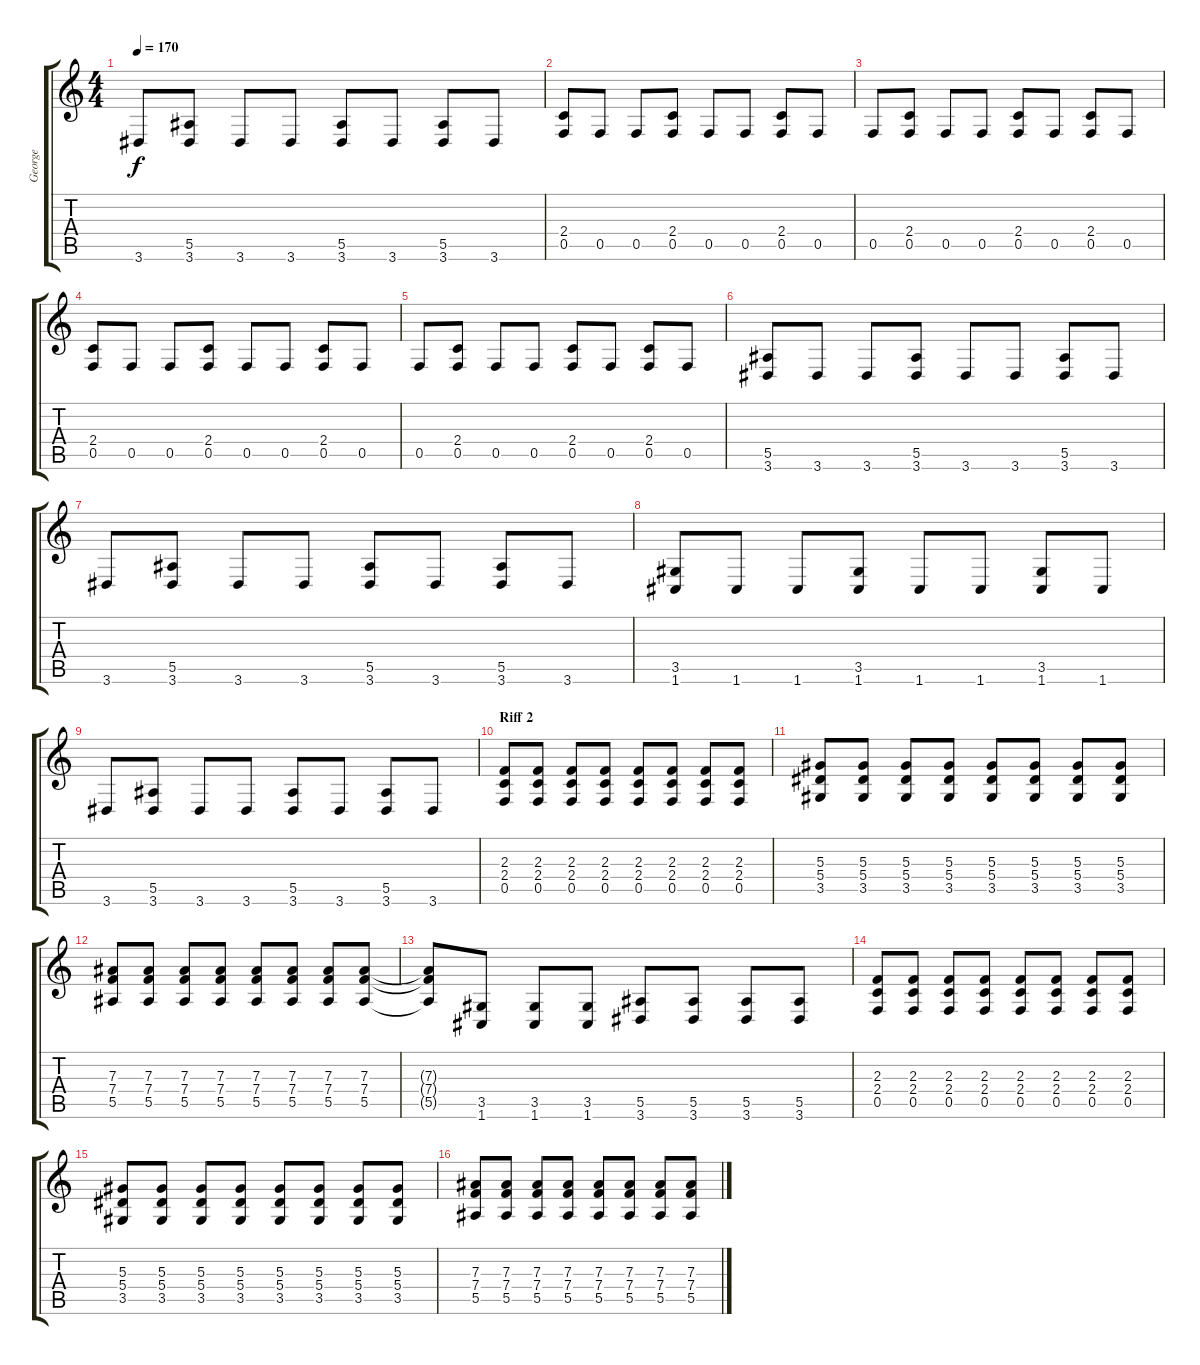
\track ("George" "George") {instrument distortionguitar}
\staff {score tabs}
\tuning (C4 G3 Eb3 Bb2 F2 C2) {hide}
\ts (4 4)
\tempo 170
\clef g2
\ks c
3.6.8{dy f} (5.5 3.6).8 3.6.8 3.6.8 (5.5 3.6).8 3.6.8 (5.5 3.6).8 3.6.8 |
(2.4 0.5).8 0.5.8 0.5.8 (2.4 0.5).8 0.5.8 0.5.8 (2.4 0.5).8 0.5.8 |
0.5.8 (2.4 0.5).8 0.5.8 0.5.8 (2.4 0.5).8 0.5.8 (2.4 0.5).8 0.5.8 |
(2.4 0.5).8 0.5.8 0.5.8 (2.4 0.5).8 0.5.8 0.5.8 (2.4 0.5).8 0.5.8 |
0.5.8 (2.4 0.5).8 0.5.8 0.5.8 (2.4 0.5).8 0.5.8 (2.4 0.5).8 0.5.8 |
(5.5 3.6).8 3.6.8 3.6.8 (5.5 3.6).8 3.6.8 3.6.8 (5.5 3.6).8 3.6.8 |
3.6.8 (5.5 3.6).8 3.6.8 3.6.8 (5.5 3.6).8 3.6.8 (5.5 3.6).8 3.6.8 |
(3.5 1.6).8 1.6.8 1.6.8 (3.5 1.6).8 1.6.8 1.6.8 (3.5 1.6).8 1.6.8 |
3.6.8 (5.5 3.6).8 3.6.8 3.6.8 (5.5 3.6).8 3.6.8 (5.5 3.6).8 3.6.8 |
\section ("" "Riff 2")
(2.3 2.4 0.5).8 (2.3 2.4 0.5).8 (2.3 2.4 0.5).8 (2.3 2.4 0.5).8 (2.3 2.4 0.5).8 (2.3 2.4 0.5).8 (2.3 2.4 0.5).8 (2.3 2.4 0.5).8 |
(5.3 5.4 3.5).8 (5.3 5.4 3.5).8 (5.3 5.4 3.5).8 (5.3 5.4 3.5).8 (5.3 5.4 3.5).8 (5.3 5.4 3.5).8 (5.3 5.4 3.5).8 (5.3 5.4 3.5).8 |
(7.3 7.4 5.5).8 (7.3 7.4 5.5).8 (7.3 7.4 5.5).8 (7.3 7.4 5.5).8 (7.3 7.4 5.5).8 (7.3 7.4 5.5).8 (7.3 7.4 5.5).8 (7.3 7.4 5.5).8 |
(7.3{t} 7.4{t} 5.5{t}).8 (3.5 1.6).8 (3.5 1.6).8 (3.5 1.6).8 (5.5 3.6).8 (5.5 3.6).8 (5.5 3.6).8 (5.5 3.6).8 |
(2.3 2.4 0.5).8 (2.3 2.4 0.5).8 (2.3 2.4 0.5).8 (2.3 2.4 0.5).8 (2.3 2.4 0.5).8 (2.3 2.4 0.5).8 (2.3 2.4 0.5).8 (2.3 2.4 0.5).8 |
(5.3 5.4 3.5).8 (5.3 5.4 3.5).8 (5.3 5.4 3.5).8 (5.3 5.4 3.5).8 (5.3 5.4 3.5).8 (5.3 5.4 3.5).8 (5.3 5.4 3.5).8 (5.3 5.4 3.5).8 |
(7.3 7.4 5.5).8 (7.3 7.4 5.5).8 (7.3 7.4 5.5).8 (7.3 7.4 5.5).8 (7.3 7.4 5.5).8 (7.3 7.4 5.5).8 (7.3 7.4 5.5).8 (7.3 7.4 5.5).8
